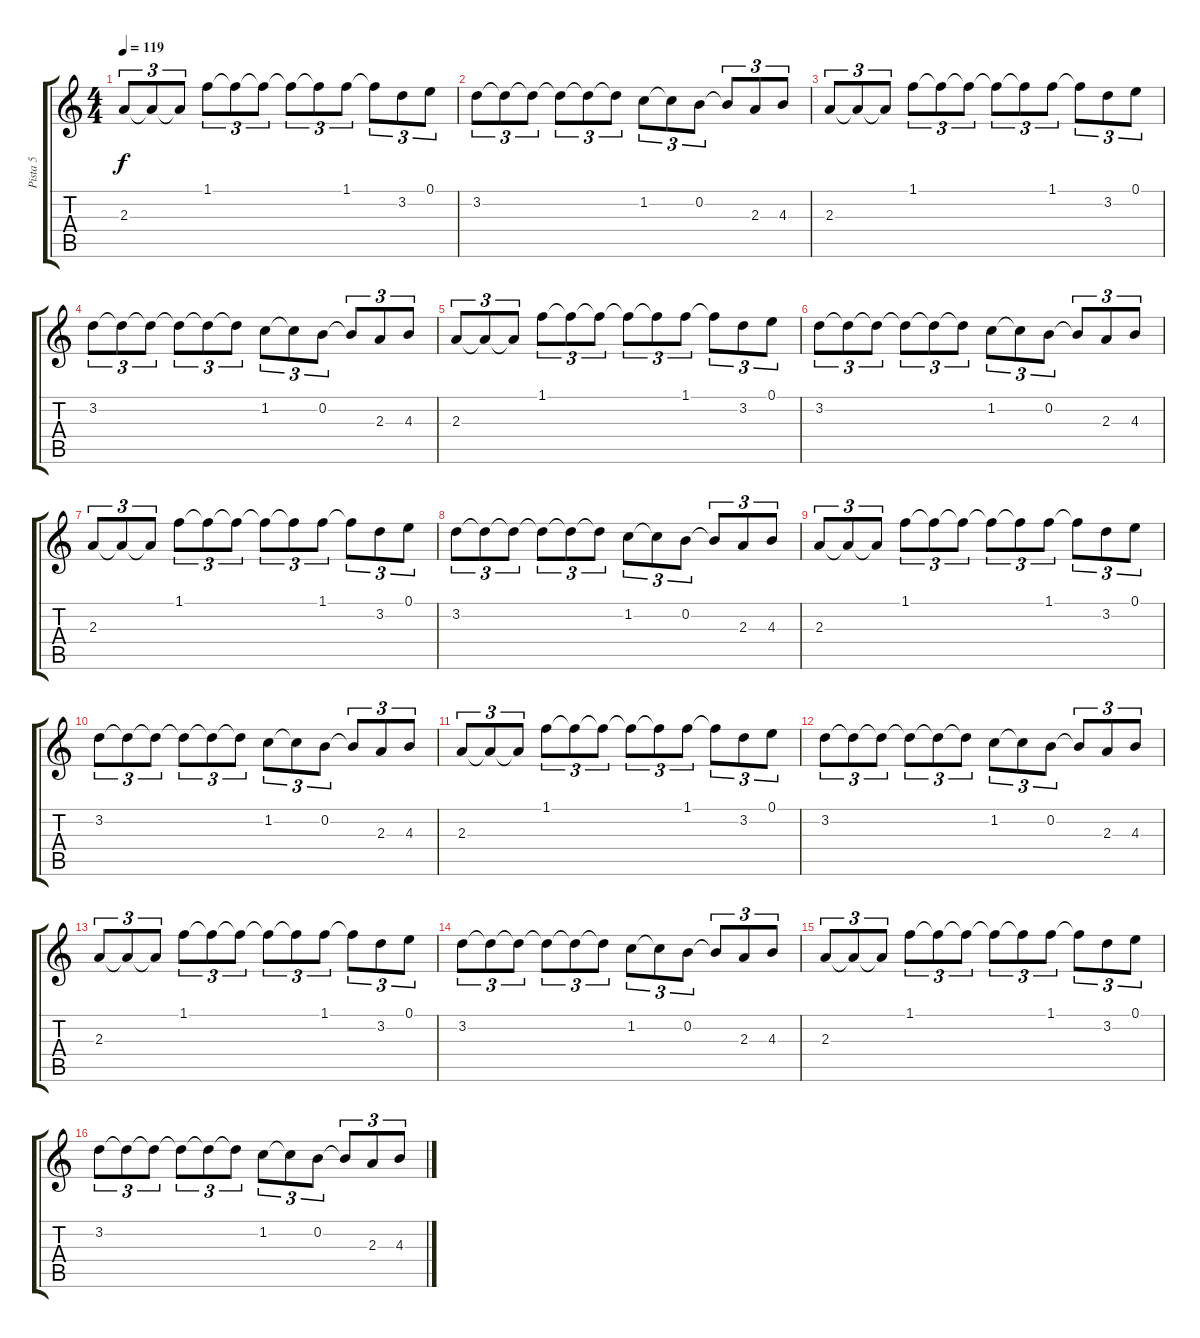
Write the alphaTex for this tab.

\track ("Pista 5" "Pista 5") {instrument distortionguitar}
\staff {score tabs}
\tuning (E4 B3 G3 D3 A2 E2) {hide}
\ts (4 4)
\tempo 119
\clef g2
\ks c
2.3.8{tu (3 2) dy f} 2.3{t}.8{tu (3 2)} 2.3{t}.8{tu (3 2)} 1.1.8{tu (3 2)} 1.1{t}.8{tu (3 2)} 1.1{t}.8{tu (3 2)} 1.1{t}.8{tu (3 2)} 1.1{t}.8{tu (3 2)} 1.1.8{tu (3 2)} 1.1{t}.8{tu (3 2)} 3.2.8{tu (3 2)} 0.1.8{tu (3 2)} |
3.2.8{tu (3 2)} 3.2{t}.8{tu (3 2)} 3.2{t}.8{tu (3 2)} 3.2{t}.8{tu (3 2)} 3.2{t}.8{tu (3 2)} 3.2{t}.8{tu (3 2)} 1.2.8{tu (3 2)} 1.2{t}.8{tu (3 2)} 0.2.8{tu (3 2)} 0.2{t}.8{tu (3 2)} 2.3.8{tu (3 2)} 4.3.8{tu (3 2)} |
2.3.8{tu (3 2)} 2.3{t}.8{tu (3 2)} 2.3{t}.8{tu (3 2)} 1.1.8{tu (3 2)} 1.1{t}.8{tu (3 2)} 1.1{t}.8{tu (3 2)} 1.1{t}.8{tu (3 2)} 1.1{t}.8{tu (3 2)} 1.1.8{tu (3 2)} 1.1{t}.8{tu (3 2)} 3.2.8{tu (3 2)} 0.1.8{tu (3 2)} |
3.2.8{tu (3 2)} 3.2{t}.8{tu (3 2)} 3.2{t}.8{tu (3 2)} 3.2{t}.8{tu (3 2)} 3.2{t}.8{tu (3 2)} 3.2{t}.8{tu (3 2)} 1.2.8{tu (3 2)} 1.2{t}.8{tu (3 2)} 0.2.8{tu (3 2)} 0.2{t}.8{tu (3 2)} 2.3.8{tu (3 2)} 4.3.8{tu (3 2)} |
2.3.8{tu (3 2)} 2.3{t}.8{tu (3 2)} 2.3{t}.8{tu (3 2)} 1.1.8{tu (3 2)} 1.1{t}.8{tu (3 2)} 1.1{t}.8{tu (3 2)} 1.1{t}.8{tu (3 2)} 1.1{t}.8{tu (3 2)} 1.1.8{tu (3 2)} 1.1{t}.8{tu (3 2)} 3.2.8{tu (3 2)} 0.1.8{tu (3 2)} |
3.2.8{tu (3 2)} 3.2{t}.8{tu (3 2)} 3.2{t}.8{tu (3 2)} 3.2{t}.8{tu (3 2)} 3.2{t}.8{tu (3 2)} 3.2{t}.8{tu (3 2)} 1.2.8{tu (3 2)} 1.2{t}.8{tu (3 2)} 0.2.8{tu (3 2)} 0.2{t}.8{tu (3 2)} 2.3.8{tu (3 2)} 4.3.8{tu (3 2)} |
2.3.8{tu (3 2)} 2.3{t}.8{tu (3 2)} 2.3{t}.8{tu (3 2)} 1.1.8{tu (3 2)} 1.1{t}.8{tu (3 2)} 1.1{t}.8{tu (3 2)} 1.1{t}.8{tu (3 2)} 1.1{t}.8{tu (3 2)} 1.1.8{tu (3 2)} 1.1{t}.8{tu (3 2)} 3.2.8{tu (3 2)} 0.1.8{tu (3 2)} |
3.2.8{tu (3 2)} 3.2{t}.8{tu (3 2)} 3.2{t}.8{tu (3 2)} 3.2{t}.8{tu (3 2)} 3.2{t}.8{tu (3 2)} 3.2{t}.8{tu (3 2)} 1.2.8{tu (3 2)} 1.2{t}.8{tu (3 2)} 0.2.8{tu (3 2)} 0.2{t}.8{tu (3 2)} 2.3.8{tu (3 2)} 4.3.8{tu (3 2)} |
2.3.8{tu (3 2)} 2.3{t}.8{tu (3 2)} 2.3{t}.8{tu (3 2)} 1.1.8{tu (3 2)} 1.1{t}.8{tu (3 2)} 1.1{t}.8{tu (3 2)} 1.1{t}.8{tu (3 2)} 1.1{t}.8{tu (3 2)} 1.1.8{tu (3 2)} 1.1{t}.8{tu (3 2)} 3.2.8{tu (3 2)} 0.1.8{tu (3 2)} |
3.2.8{tu (3 2)} 3.2{t}.8{tu (3 2)} 3.2{t}.8{tu (3 2)} 3.2{t}.8{tu (3 2)} 3.2{t}.8{tu (3 2)} 3.2{t}.8{tu (3 2)} 1.2.8{tu (3 2)} 1.2{t}.8{tu (3 2)} 0.2.8{tu (3 2)} 0.2{t}.8{tu (3 2)} 2.3.8{tu (3 2)} 4.3.8{tu (3 2)} |
2.3.8{tu (3 2)} 2.3{t}.8{tu (3 2)} 2.3{t}.8{tu (3 2)} 1.1.8{tu (3 2)} 1.1{t}.8{tu (3 2)} 1.1{t}.8{tu (3 2)} 1.1{t}.8{tu (3 2)} 1.1{t}.8{tu (3 2)} 1.1.8{tu (3 2)} 1.1{t}.8{tu (3 2)} 3.2.8{tu (3 2)} 0.1.8{tu (3 2)} |
3.2.8{tu (3 2)} 3.2{t}.8{tu (3 2)} 3.2{t}.8{tu (3 2)} 3.2{t}.8{tu (3 2)} 3.2{t}.8{tu (3 2)} 3.2{t}.8{tu (3 2)} 1.2.8{tu (3 2)} 1.2{t}.8{tu (3 2)} 0.2.8{tu (3 2)} 0.2{t}.8{tu (3 2)} 2.3.8{tu (3 2)} 4.3.8{tu (3 2)} |
2.3.8{tu (3 2)} 2.3{t}.8{tu (3 2)} 2.3{t}.8{tu (3 2)} 1.1.8{tu (3 2)} 1.1{t}.8{tu (3 2)} 1.1{t}.8{tu (3 2)} 1.1{t}.8{tu (3 2)} 1.1{t}.8{tu (3 2)} 1.1.8{tu (3 2)} 1.1{t}.8{tu (3 2)} 3.2.8{tu (3 2)} 0.1.8{tu (3 2)} |
3.2.8{tu (3 2)} 3.2{t}.8{tu (3 2)} 3.2{t}.8{tu (3 2)} 3.2{t}.8{tu (3 2)} 3.2{t}.8{tu (3 2)} 3.2{t}.8{tu (3 2)} 1.2.8{tu (3 2)} 1.2{t}.8{tu (3 2)} 0.2.8{tu (3 2)} 0.2{t}.8{tu (3 2)} 2.3.8{tu (3 2)} 4.3.8{tu (3 2)} |
2.3.8{tu (3 2)} 2.3{t}.8{tu (3 2)} 2.3{t}.8{tu (3 2)} 1.1.8{tu (3 2)} 1.1{t}.8{tu (3 2)} 1.1{t}.8{tu (3 2)} 1.1{t}.8{tu (3 2)} 1.1{t}.8{tu (3 2)} 1.1.8{tu (3 2)} 1.1{t}.8{tu (3 2)} 3.2.8{tu (3 2)} 0.1.8{tu (3 2)} |
3.2.8{tu (3 2)} 3.2{t}.8{tu (3 2)} 3.2{t}.8{tu (3 2)} 3.2{t}.8{tu (3 2)} 3.2{t}.8{tu (3 2)} 3.2{t}.8{tu (3 2)} 1.2.8{tu (3 2)} 1.2{t}.8{tu (3 2)} 0.2.8{tu (3 2)} 0.2{t}.8{tu (3 2)} 2.3.8{tu (3 2)} 4.3.8{tu (3 2)}
